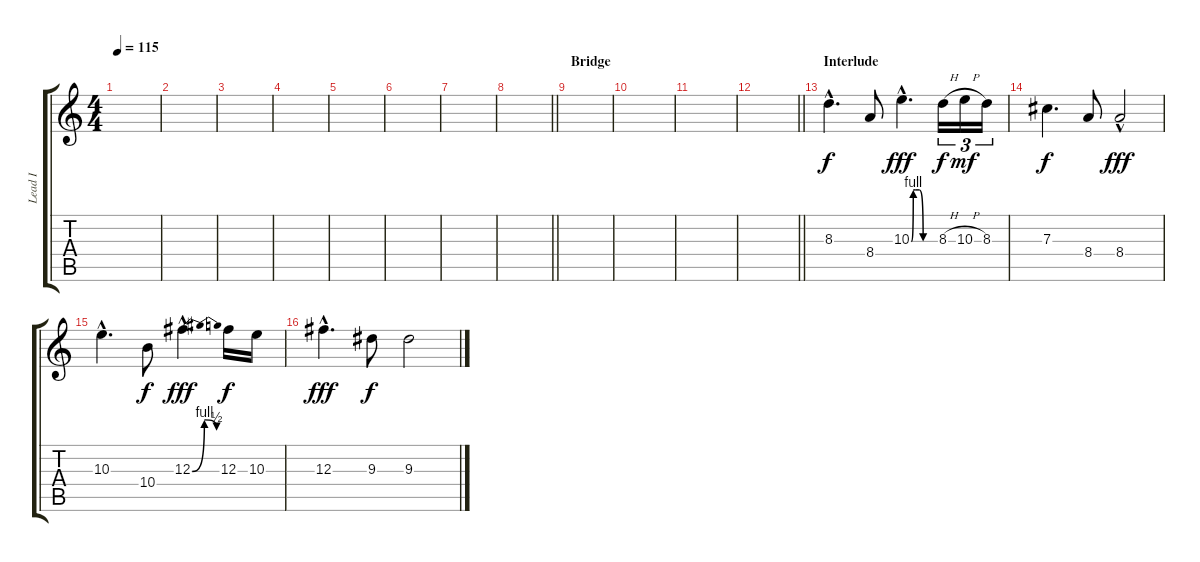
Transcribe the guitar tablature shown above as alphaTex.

\track ("Lead I" "Lead I") {instrument distortionguitar}
\staff {score tabs}
\tuning (Eb4 Bb3 Gb3 Db3 Ab2 Eb2) {hide}
\ts (4 4)
\tempo 115
\clef g2
\ks c
|
|
|
|
|
|
|
\barLineRight lightlight
|
\section ("" "Bridge")
|
|
|
\barLineRight lightlight
|
\section ("" "Interlude")
8.3{hac}.4{d} 8.4.8{dy f} 10.3{be (custom 0 0 5 4 10 4 20 4 30 0 60 0) hac}.4{d dy fff} 8.3{h}.16{tu (3 2) dy f} 10.3{h}.16{tu (3 2) dy mf} 8.3.16{tu (3 2)} |
7.3.4{d dy f} 8.4.8 8.4{hac}.2{dy fff} |
10.3{hac}.4{d} 10.4.8{dy f} 12.3{be (bendrelease 0 0 10 4 30 4 60 2) hac}.4{d dy fff} 12.3.16{dy f} 10.3.16 |
12.3{hac}.4{d dy fff} 9.3.8{dy f} 9.3.2
